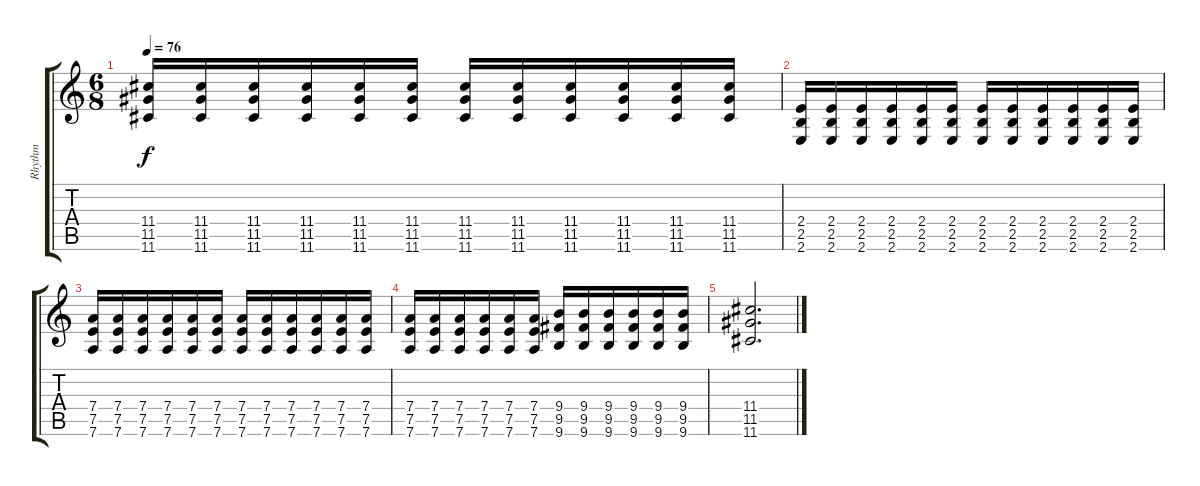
\track ("Rhythm" "Rhythm") {instrument overdrivenguitar}
\staff {score tabs}
\tuning (E4 B3 G3 D3 A2 D2) {hide}
\ts (6 8)
\tempo 76
\clef g2
\ks c
(11.4 11.5 11.6).16{dy f} (11.4 11.5 11.6).16 (11.4 11.5 11.6).16 (11.4 11.5 11.6).16 (11.4 11.5 11.6).16 (11.4 11.5 11.6).16 (11.4 11.5 11.6).16 (11.4 11.5 11.6).16 (11.4 11.5 11.6).16 (11.4 11.5 11.6).16 (11.4 11.5 11.6).16 (11.4 11.5 11.6).16 |
(2.4 2.5 2.6).16 (2.4 2.5 2.6).16 (2.4 2.5 2.6).16 (2.4 2.5 2.6).16 (2.4 2.5 2.6).16 (2.4 2.5 2.6).16 (2.4 2.5 2.6).16 (2.4 2.5 2.6).16 (2.4 2.5 2.6).16 (2.4 2.5 2.6).16 (2.4 2.5 2.6).16 (2.4 2.5 2.6).16 |
(7.4 7.5 7.6).16 (7.4 7.5 7.6).16 (7.4 7.5 7.6).16 (7.4 7.5 7.6).16 (7.4 7.5 7.6).16 (7.4 7.5 7.6).16 (7.4 7.5 7.6).16 (7.4 7.5 7.6).16 (7.4 7.5 7.6).16 (7.4 7.5 7.6).16 (7.4 7.5 7.6).16 (7.4 7.5 7.6).16 |
(7.4 7.5 7.6).16 (7.4 7.5 7.6).16 (7.4 7.5 7.6).16 (7.4 7.5 7.6).16 (7.4 7.5 7.6).16 (7.4 7.5 7.6).16 (9.4 9.5 9.6).16 (9.4 9.5 9.6).16 (9.4 9.5 9.6).16 (9.4 9.5 9.6).16 (9.4 9.5 9.6).16 (9.4 9.5 9.6).16 |
(11.4 11.5 11.6).2{d}
